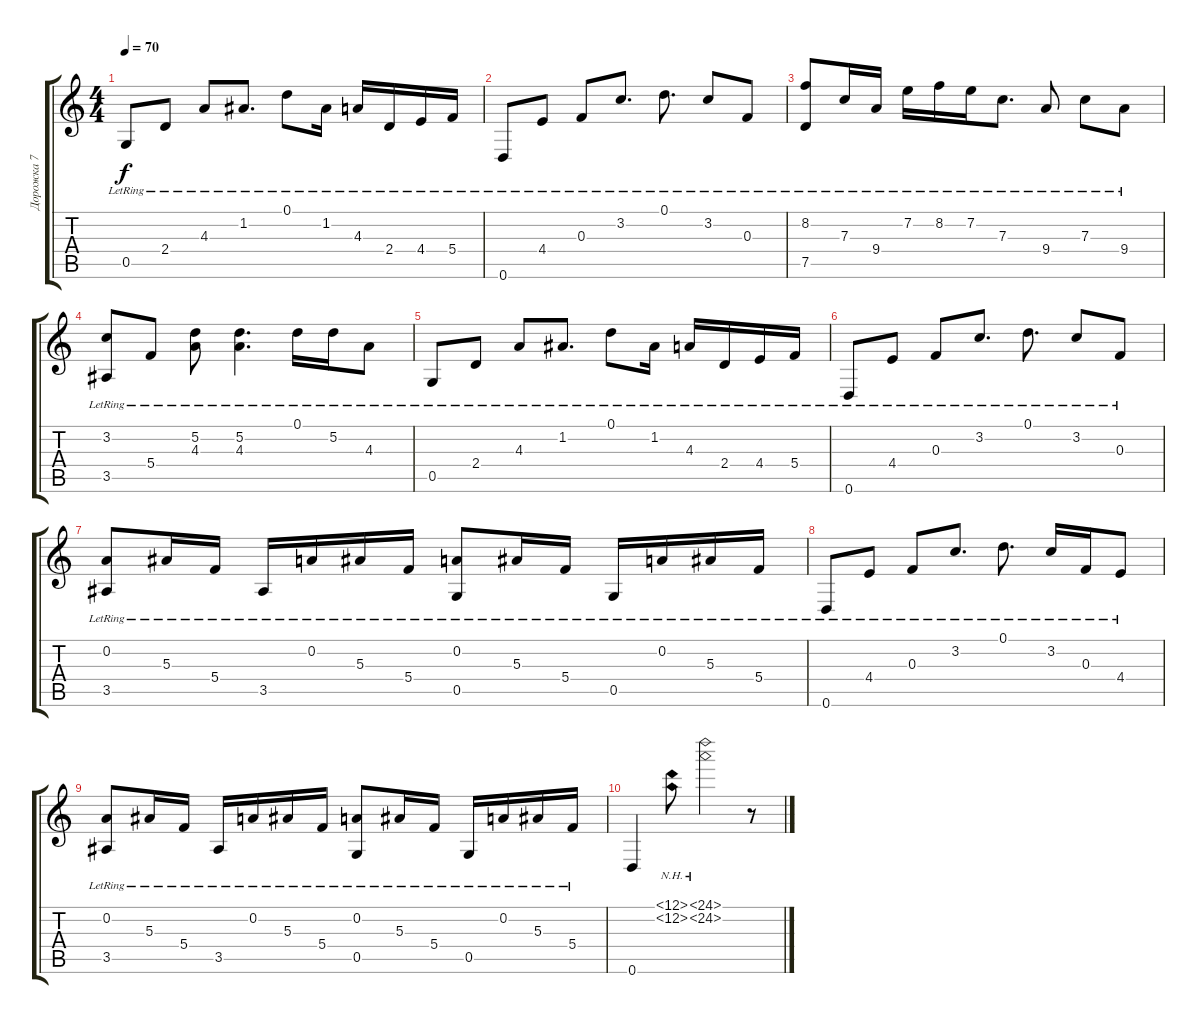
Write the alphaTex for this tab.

\track ("Дорожка 7" "Дорожка 7") {instrument acousticguitarsteel}
\staff {score tabs}
\tuning (D4 A3 F3 C3 G2 D2) {hide}
\ts (4 4)
\tempo 70
\clef g2
\ks c
0.5{lr}.8{dy f} 2.4{lr}.8 4.3{lr}.8 1.2{lr}.8{d} 0.1{lr}.8 1.2{lr}.16 4.3{lr}.16 2.4{lr}.16 4.4{lr}.16 5.4{lr}.16 |
0.6{lr}.8 4.4{lr}.8 0.3{lr}.8 3.2{lr}.8{d} 0.1{lr}.8{d} 3.2{lr}.8 0.3{lr}.8 |
(8.2{lr} 7.5{lr}).8 7.3{lr}.16 9.4{lr}.16 7.2{lr}.16 8.2{lr}.16 7.2{lr}.16 7.3{lr}.8{d} 9.4{lr}.8 7.3{lr}.8 9.4{lr}.8 |
(3.2{lr} 3.5{lr}).8 5.4{lr}.8 (5.2{lr} 4.3{lr}).8 (5.2{lr} 4.3{lr}).4{d} 0.1{lr}.16 5.2{lr}.16 4.3{lr}.8 |
0.5{lr}.8 2.4{lr}.8 4.3{lr}.8 1.2{lr}.8{d} 0.1{lr}.8 1.2{lr}.16 4.3{lr}.16 2.4{lr}.16 4.4{lr}.16 5.4{lr}.16 |
0.6{lr}.8 4.4{lr}.8 0.3{lr}.8 3.2{lr}.8{d} 0.1{lr}.8{d} 3.2{lr}.8 0.3{lr}.8 |
(0.2{lr} 3.5{lr}).8 5.3{lr}.16 5.4{lr}.16 3.5{lr}.16 0.2{lr}.16 5.3{lr}.16 5.4{lr}.16 (0.2{lr} 0.5{lr}).8 5.3{lr}.16 5.4{lr}.16 0.5{lr}.16 0.2{lr}.16 5.3{lr}.16 5.4{lr}.16 |
0.6{lr}.8 4.4{lr}.8 0.3{lr}.8 3.2{lr}.8{d} 0.1{lr}.8{d} 3.2{lr}.16 0.3{lr}.16 4.4{lr}.8 |
(0.2{lr} 3.5{lr}).8 5.3{lr}.16 5.4{lr}.16 3.5{lr}.16 0.2{lr}.16 5.3{lr}.16 5.4{lr}.16 (0.2{lr} 0.5{lr}).8 5.3{lr}.16 5.4{lr}.16 0.5{lr}.16 0.2{lr}.16 5.3{lr}.16 5.4{lr}.16 |
0.6.4 (12.1{nh} 12.2{nh}).8 (24.1{nh} 24.2{nh}).2 r.8
